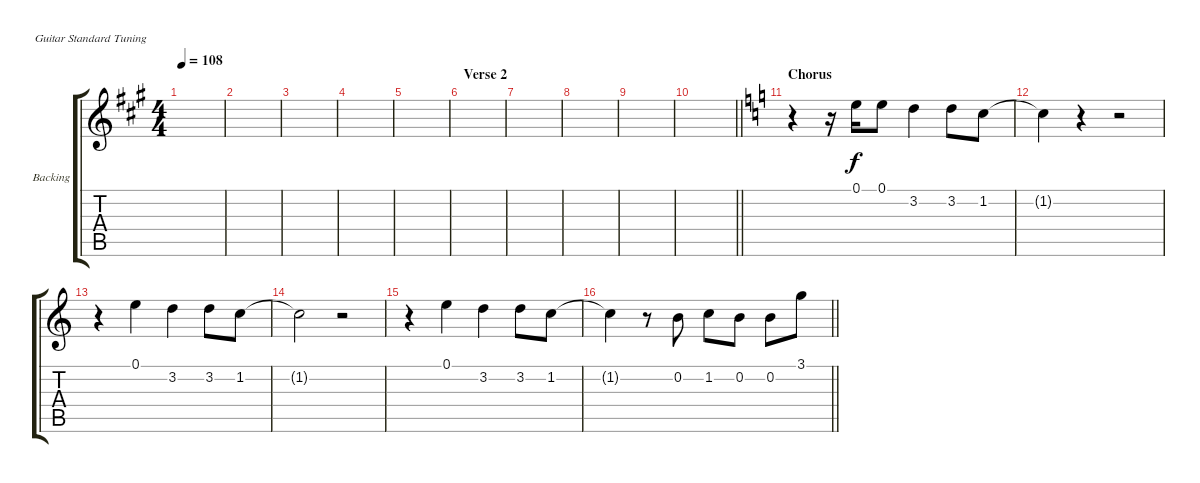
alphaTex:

\defaultSystemsLayout 4
\bracketExtendMode groupsimilarinstruments
\firstSystemTrackNameOrientation horizontal
\otherSystemsTrackNameOrientation horizontal
\track ("Backing Vocals" "Backing") {instrument electricguitarclean}
\staff {score tabs}
\tuning (E4 B3 G3 D3 A2 E2)
\ts (4 4)
\tempo 108
\clef g2
\scale
0.333333
\ks a
|
\scale
0.333333 |
\scale
0.333333 |
\scale
0.333333 |
\scale
0.333333 |
\section ("" "Verse 2")
\scale
0.333333 |
\scale
0.333333 |
\scale
0.333333 |
\scale
0.258475 |
\scale
0.258475
\barLineRight lightlight
|
\section ("" "Chorus")
\scale
0.483051
\ks c
r.4 r.16 0.1.16 0.1.8 3.2.4 3.2.8 1.2.8 |
\scale
0.333333 1.2{t}.4 r.4 r.2 |
\scale
0.333333 r.4 0.1.4 3.2.4 3.2.8 1.2.8 |
\scale
0.333333 1.2{t}.2 r.2 |
r.4 0.1.4 3.2.4 3.2.8 1.2.8 |
\barLineRight lightlight
1.2{t}.4 r.8 0.2.8 1.2.8 0.2.8 0.2.8 3.1.8
